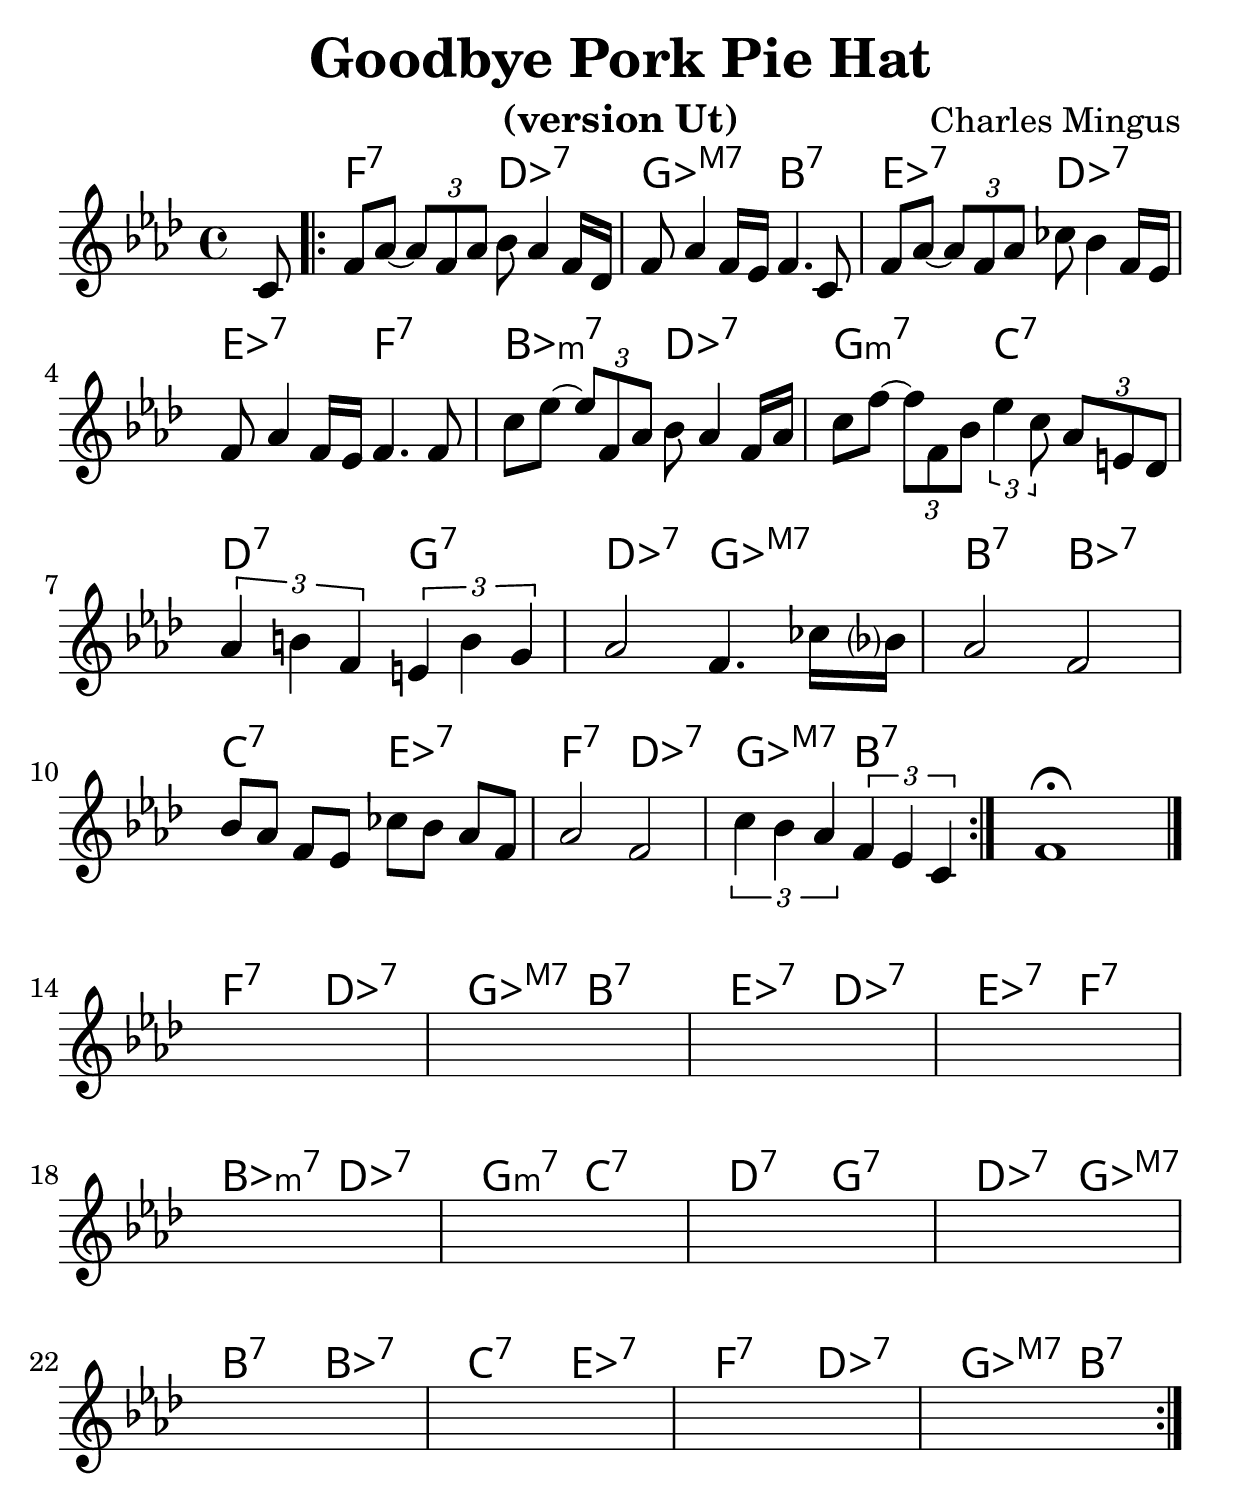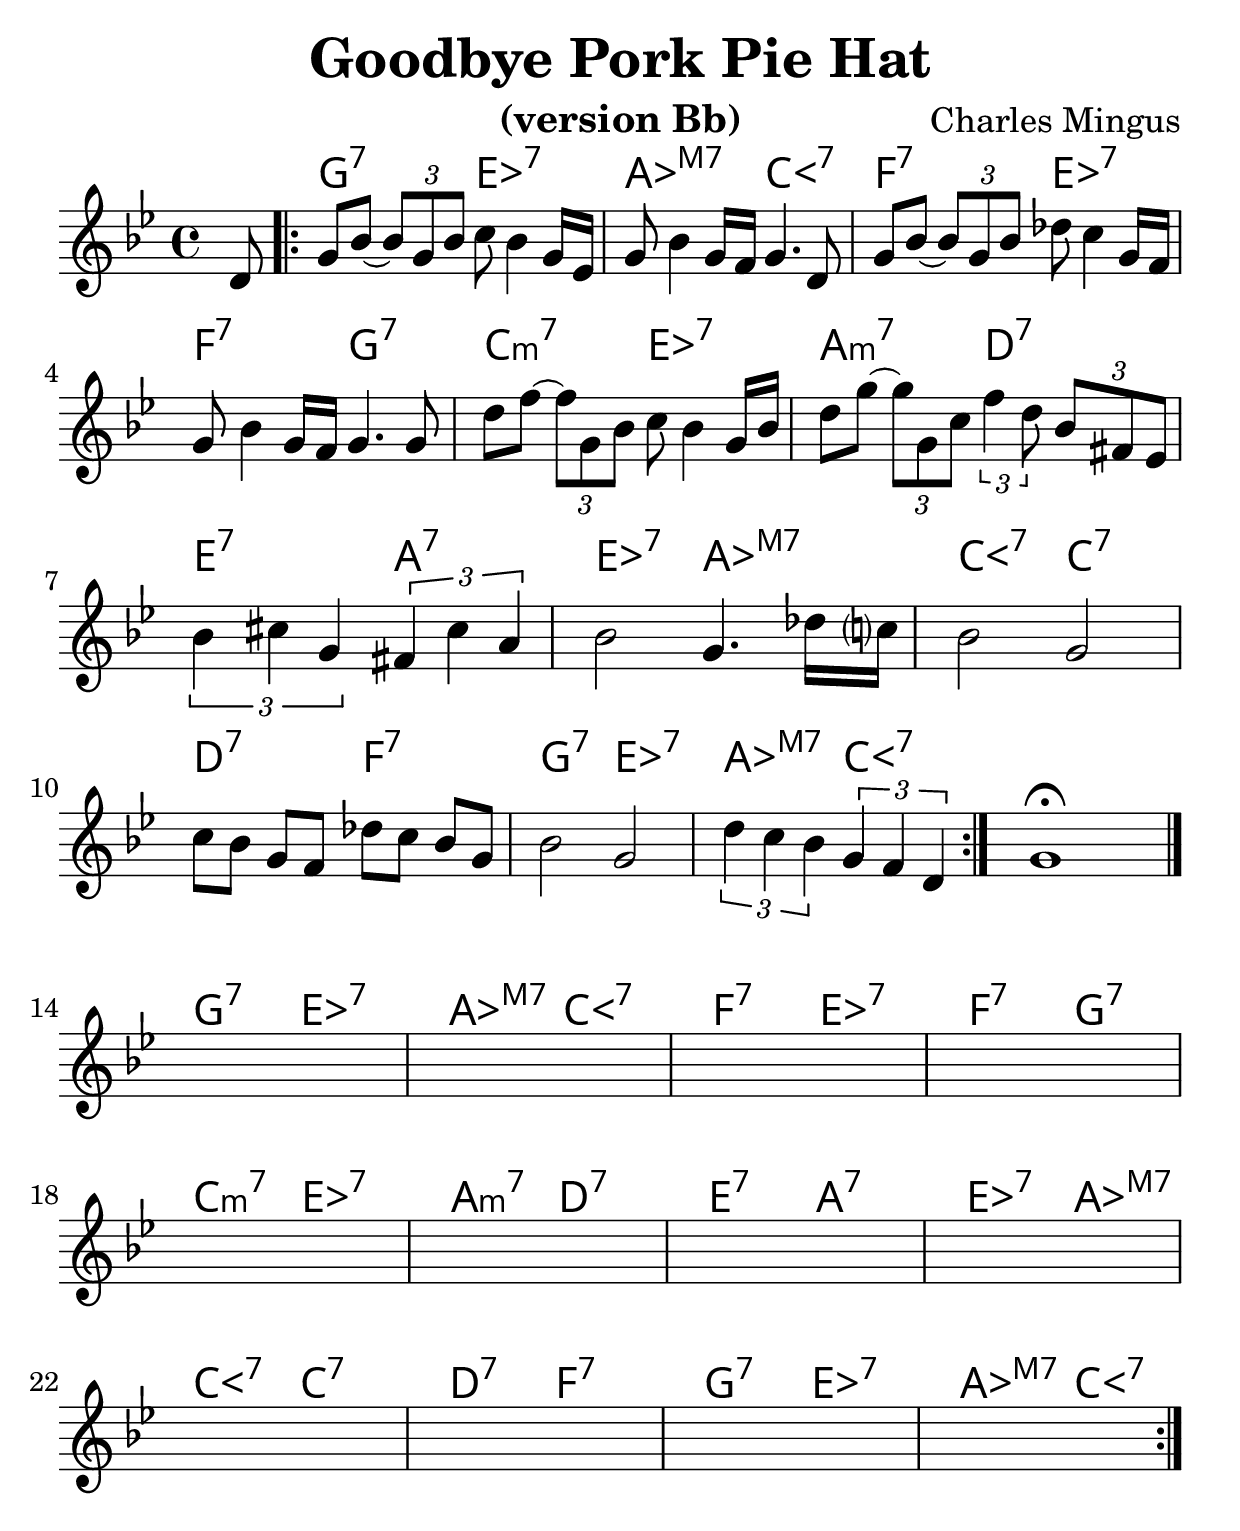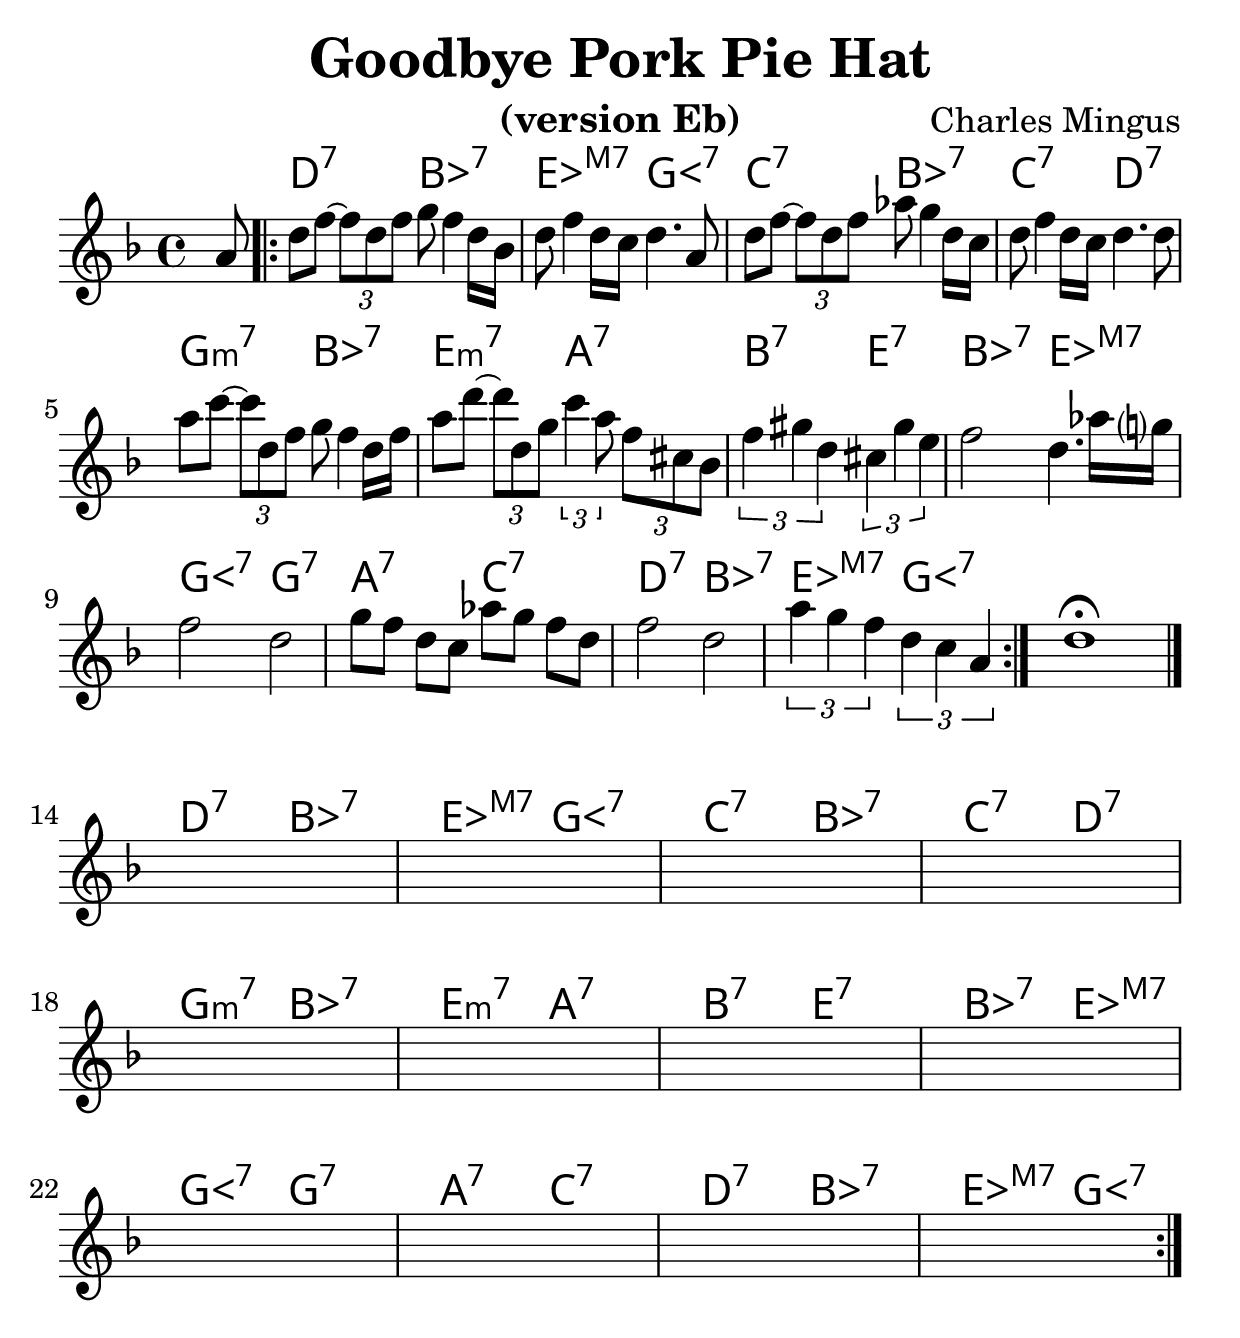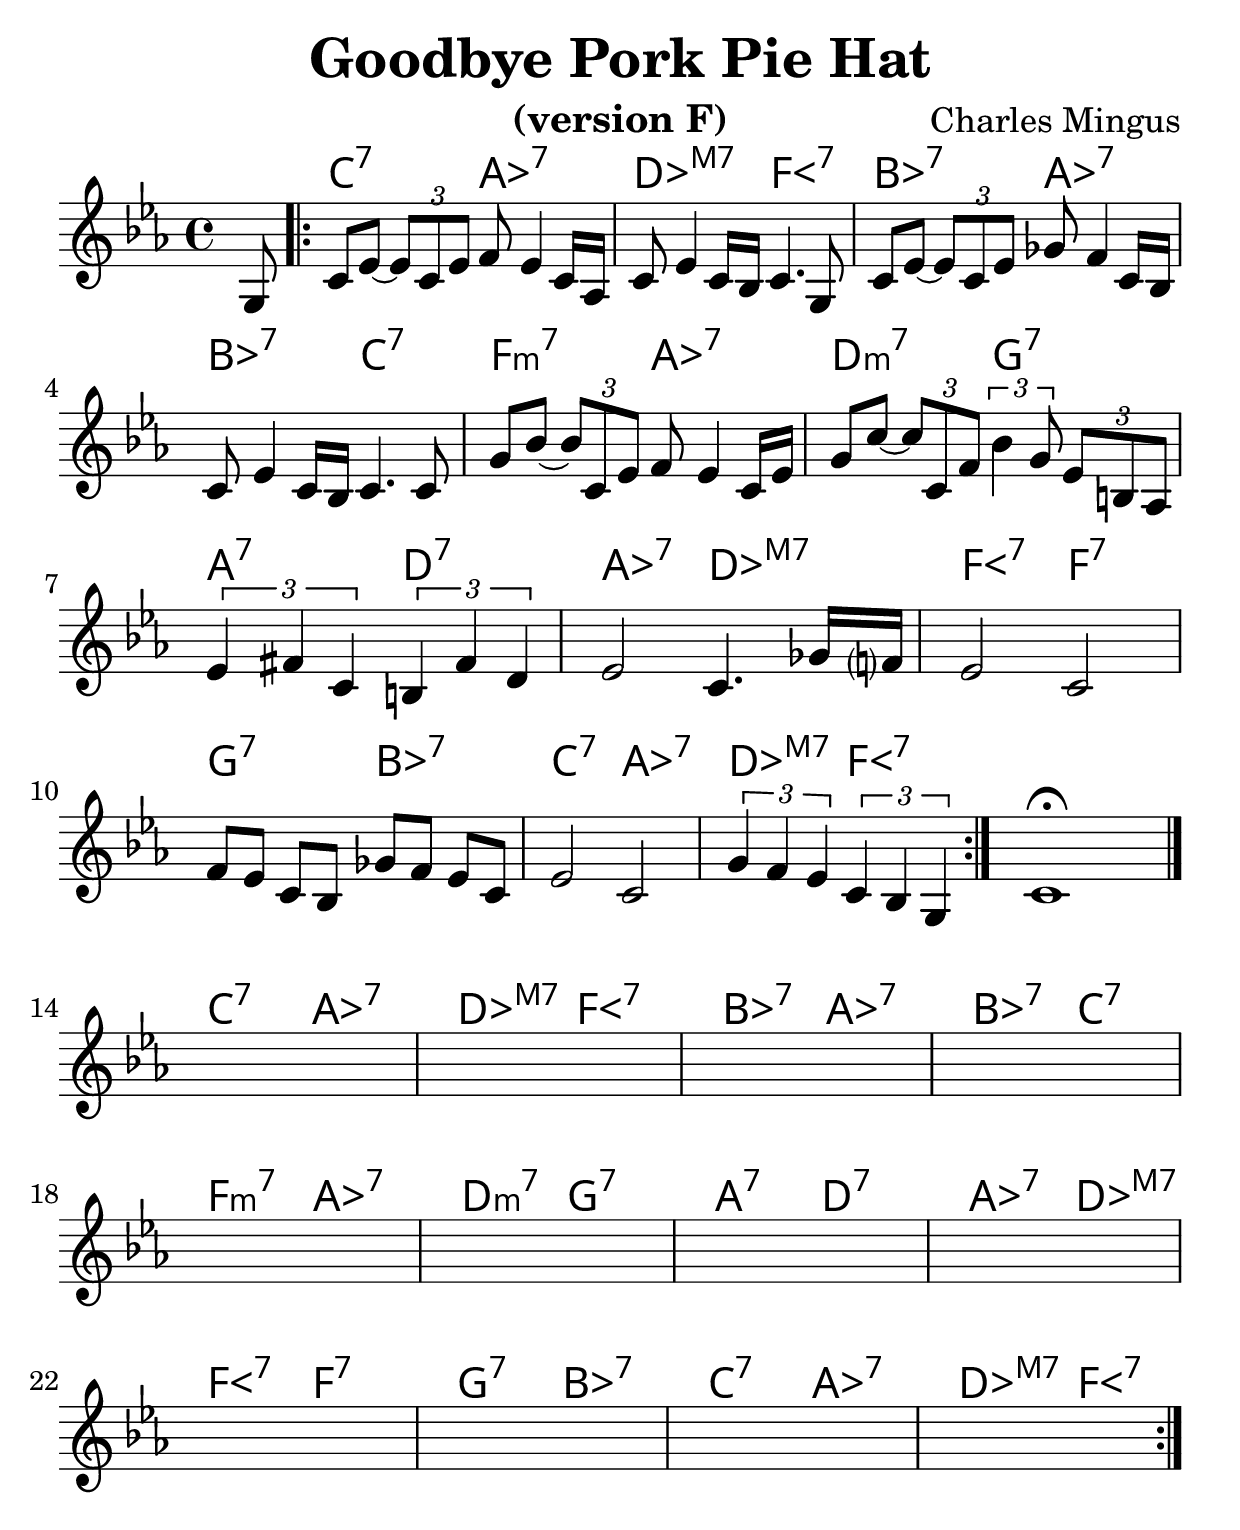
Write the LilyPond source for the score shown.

% Created on Mon Sep 20 15:23:38 CEST 2010
\version "2.22.0"

#(set-global-staff-size 30)
#(set-default-paper-size "a4")

\include "utils/AccordsJazzDefs.ly"

\paper { indent = 0\cm} 

\header {
	title = "Goodbye Pork Pie Hat" 
 	composer = "Charles Mingus"
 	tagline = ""

}


accords = \chords {
  \partial 8 s8
  \repeat volta 2 {
    f2:7 des:7 ges:maj7 b:7 es:7 des:7 es:7 f:7
    bes:m7 des:7 g:m7 c:7 d:7 g:7 des:7 ges:maj7
    b:7 bes:7 c:7 es:7 f:7 des:7 ges:maj7 b:7
}
s1
\repeat volta 2 {
    f2:7 des:7 ges:maj7 b:7 es:7 des:7 es:7 f:7
    bes:m7 des:7 g:m7 c:7 d:7 g:7 des:7 ges:maj7
    b:7 bes:7 c:7 es:7 f:7 des:7 ges:maj7 b:7
}%	c1:m7.5+.9+ % un accord
%	es:m7 % un deuxiÃ¨me
}

voix = \relative c' { 	
 % Type notes here 
\compressEmptyMeasures
\set Timing.beamExceptions = #'()
\partial 8 c8
\repeat volta 2 {
f aes~ \tuplet 3/2 {aes f aes} bes aes4 f16 des
f8 aes4 f16 es f4. c8
f aes~ \tuplet 3/2 {aes f aes} ces bes4 f16 es
f8 aes4 f16 es f4. f8
c' es~ \tuplet 3/2 {es f, aes} bes aes4 f16 aes
c8 f~ \tuplet 3/2 {f f, bes} \tuplet 3/2 {es4 c8} \tuplet 3/2 {aes e des}
\tuplet 3/2 {aes'4 b f} \tuplet 3/2 {e b' g}
aes2 f4. ces'16 bes
aes2 f
bes8 aes f es ces' bes aes f
aes2 f
\tuplet 3/2 {c'4 bes aes} \tuplet 3/2 {f es c}
}
f1\fermata \bar "|."
\break
%c4^\markup{Essai} cis c cis
%\mark \markup {\musicglyph "scripts.coda" }
%c cis c c \break
\mark \markup { \column % vspace avant solos si besoin
  { " " 
    " " 
    " "
  " "
  " "}
 }
\repeat volta 2 {
\repeat unfold 4 {s1} \break 
\repeat unfold 4 {s1} \break 
\repeat unfold 4 {s1}
}
% c c c c c c c c
}

staffViolon = \new Staff {
	\time 4/4
%	\tempo 4 = 92 
	\set Staff.midiInstrument = "trumpet"
	\key aes \major
	\clef treble
	\accidentalStyle modern-cautionary
	\voix
}

theme=\staffViolon

\include "utils/books.ly"